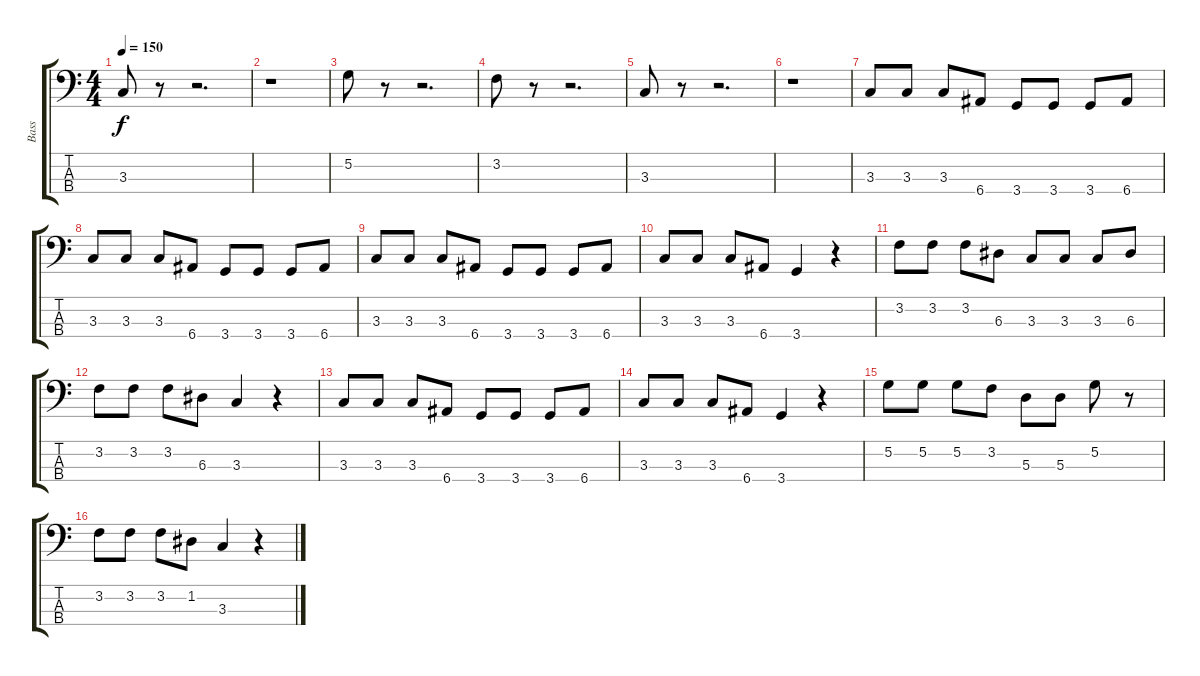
\track ("Bass" "Bass") {instrument electricbassfinger}
\staff {score tabs}
\tuning (G2 D2 A1 E1) {hide}
\ts (4 4)
\tempo 150
\clef f4
\ks c
3.3.8{dy f} r.8 r.2{d} |
r.1 |
5.2.8 r.8 r.2{d} |
3.2.8 r.8 r.2{d} |
3.3.8 r.8 r.2{d} |
r.1 |
3.3.8 3.3.8 3.3.8 6.4.8 3.4.8 3.4.8 3.4.8 6.4.8 |
3.3.8 3.3.8 3.3.8 6.4.8 3.4.8 3.4.8 3.4.8 6.4.8 |
3.3.8 3.3.8 3.3.8 6.4.8 3.4.8 3.4.8 3.4.8 6.4.8 |
3.3.8 3.3.8 3.3.8 6.4.8 3.4.4 r.4 |
3.2.8 3.2.8 3.2.8 6.3.8 3.3.8 3.3.8 3.3.8 6.3.8 |
3.2.8 3.2.8 3.2.8 6.3.8 3.3.4 r.4 |
3.3.8 3.3.8 3.3.8 6.4.8 3.4.8 3.4.8 3.4.8 6.4.8 |
3.3.8 3.3.8 3.3.8 6.4.8 3.4.4 r.4 |
5.2.8 5.2.8 5.2.8 3.2.8 5.3.8 5.3.8 5.2.8 r.8 |
3.2.8 3.2.8 3.2.8 1.2.8 3.3.4 r.4
